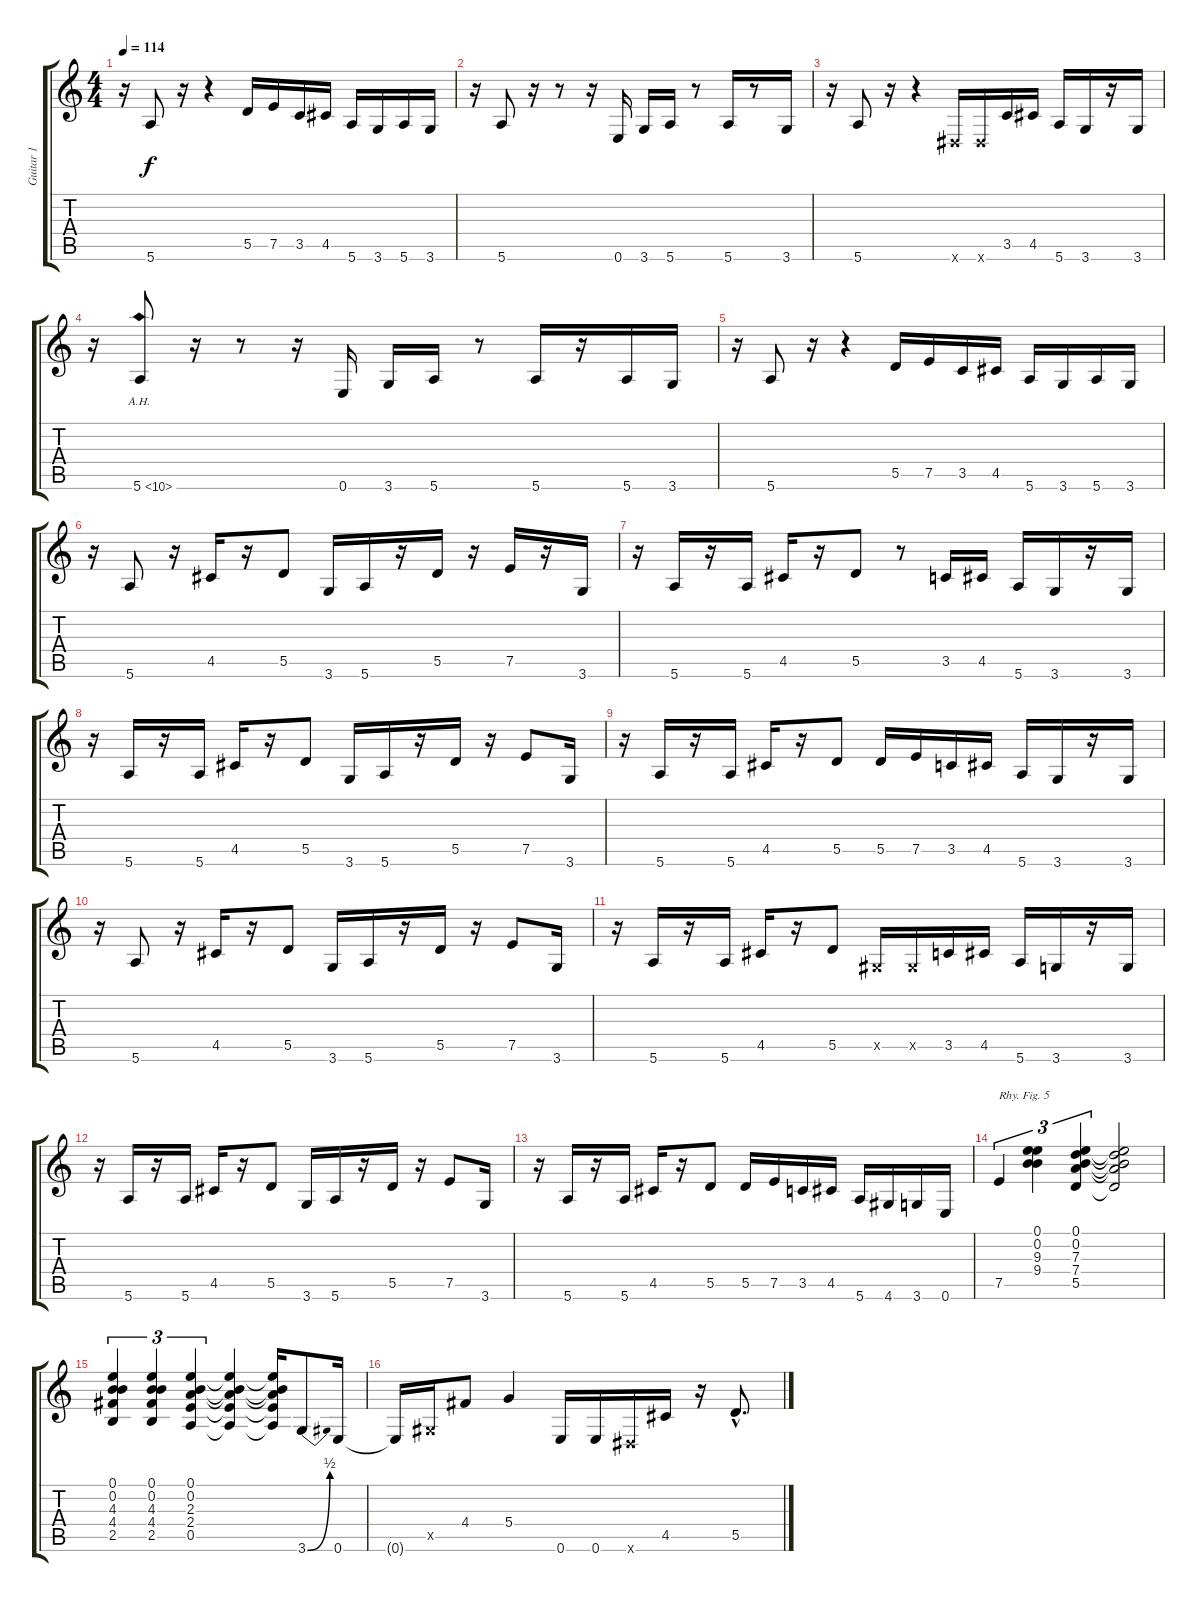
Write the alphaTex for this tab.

\track ("Guitar 1" "Guitar 1") {instrument distortionguitar}
\staff {score tabs}
\tuning (E4 B3 G3 D3 A2 E2) {hide}
\ts (4 4)
\tempo 114
\clef g2
\ks c
r.16{dy f} 5.6.8 r.16 r.4 5.5.16 7.5.16 3.5.16 4.5.16 5.6.16 3.6.16 5.6.16 3.6.16 |
r.16 5.6.8 r.16 r.8 r.16 0.6.16 3.6.16 5.6.16 r.8 5.6.16 r.8 3.6.16 |
r.16 5.6.8 r.16 r.4 -1.6{x}.16 -1.6{x}.16 3.5.16 4.5.16 5.6.16 3.6.16 r.16 3.6.16 |
r.16 5.6{ah 5}.8 r.16 r.8 r.16 0.6.16 3.6.16 5.6.16 r.8 5.6.16 r.16 5.6.16 3.6.16 |
r.16 5.6.8 r.16 r.4 5.5.16 7.5.16 3.5.16 4.5.16 5.6.16 3.6.16 5.6.16 3.6.16 |
r.16 5.6.8 r.16 4.5.16 r.16 5.5.8 3.6.16 5.6.16 r.16 5.5.16 r.16 7.5.16 r.16 3.6.16 |
r.16 5.6.16 r.16 5.6.16 4.5.16 r.16 5.5.8 r.8 3.5.16 4.5.16 5.6.16 3.6.16 r.16 3.6.16 |
r.16 5.6.16 r.16 5.6.16 4.5.16 r.16 5.5.8 3.6.16 5.6.16 r.16 5.5.16 r.16 7.5.8 3.6.16 |
r.16 5.6.16 r.16 5.6.16 4.5.16 r.16 5.5.8 5.5.16 7.5.16 3.5.16 4.5.16 5.6.16 3.6.16 r.16 3.6.16 |
r.16 5.6.8 r.16 4.5.16 r.16 5.5.8 3.6.16 5.6.16 r.16 5.5.16 r.16 7.5.8 3.6.16 |
r.16 5.6.16 r.16 5.6.16 4.5.16 r.16 5.5.8 -1.5{x}.16 -1.5{x}.16 3.5.16 4.5.16 5.6.16 3.6.16 r.16 3.6.16 |
r.16 5.6.16 r.16 5.6.16 4.5.16 r.16 5.5.8 3.6.16 5.6.16 r.16 5.5.16 r.16 7.5.8 3.6.16 |
r.16 5.6.16 r.16 5.6.16 4.5.16 r.16 5.5.8 5.5.16 7.5.16 3.5.16 4.5.16 5.6.16 4.6.16 3.6.16 0.6.16 |
7.5.4{tu (3 2) txt "Rhy. Fig. 5"} (0.1 0.2 9.3 9.4).4{tu (3 2)} (0.1 0.2 7.3 7.4 5.5).4{tu (3 2)} (0.1{t} 0.2{t} 7.3{t} 7.4{t} 5.5{t}).2 |
(0.1 0.2 4.3 4.4 2.5).4{tu (3 2)} (0.1 0.2 4.3 4.4 2.5).4{tu (3 2)} (0.1 0.2 2.3 2.4 0.5).4{tu (3 2)} (0.1{t} 0.2{t} 2.3{t} 2.4{t} 0.5{t}).4 (0.1{t} 0.2{t} 2.3{t} 2.4{t} 0.5{t}).16 3.6{be (bend 0 0 60 2)}.8 0.6.16 |
0.6{t}.16 -1.5{x}.16 4.4.8 5.4.4 0.6.16 0.6.16 -1.6{x}.16 4.5.16 r.16 5.5{hac}.8{d}
